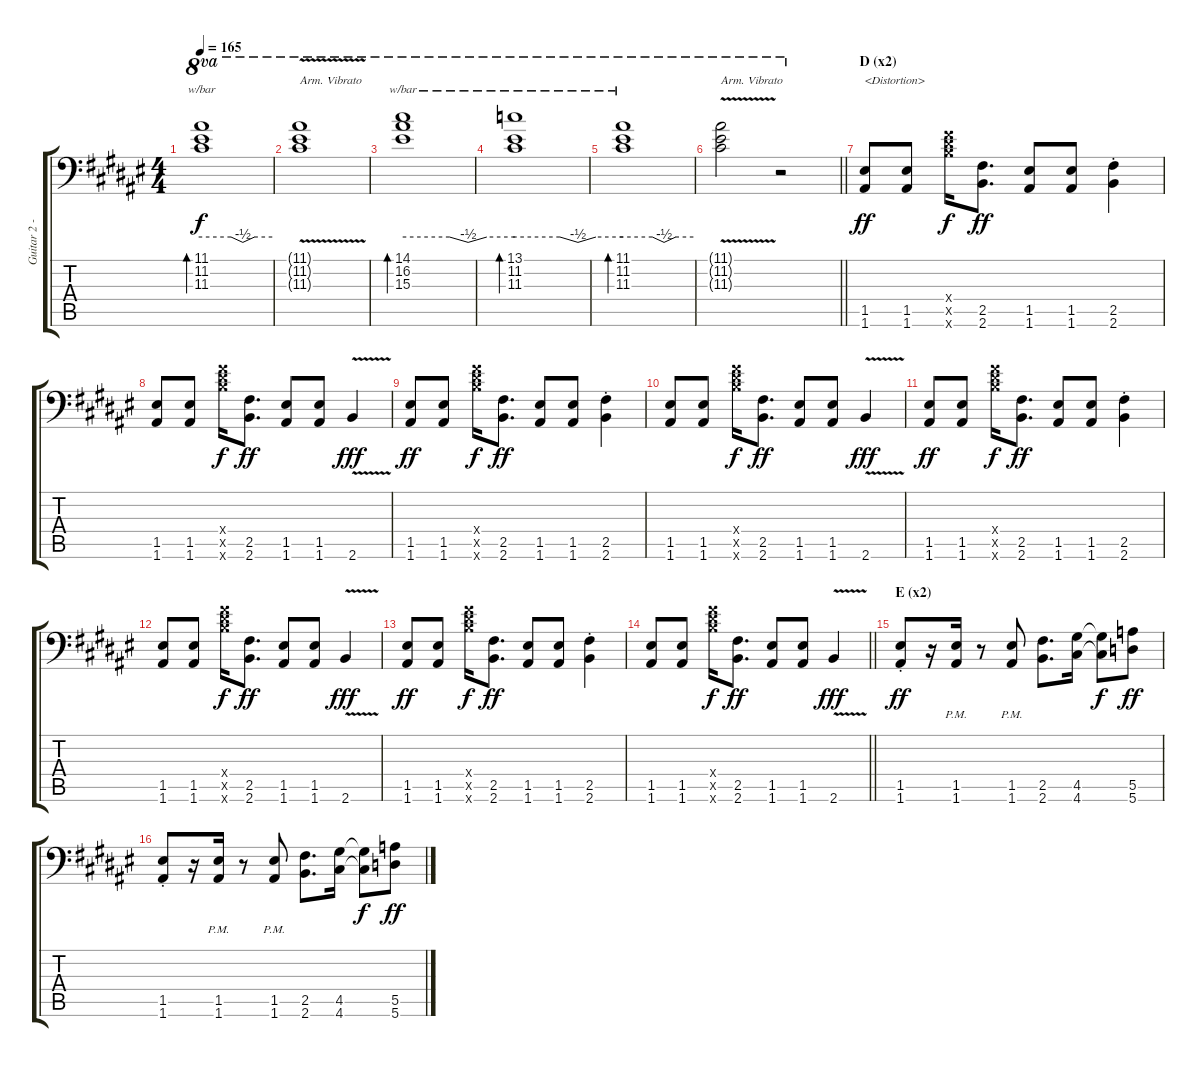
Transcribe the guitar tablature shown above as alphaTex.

\track ("Guitar 2 - Aoi" "Guitar 2 -") {instrument distortionguitar}
\staff {score tabs}
\tuning (B3 Gb3 D3 A2 E2 A1) {hide}
\ts (4 4)
\tempo 165
\clef f4
\ks f#
(11.1 11.2 11.3).1{tbe (custom default 0 0 25 0 35 -2 45 0 60 0) bd 480 ot 8va dy f} |
(11.1{v t} 11.2{v t} 11.3{v t}).1{ot 8va txt "Arm. Vibrato"} |
(14.1 16.2 15.3).1{tbe (custom default 0 0 25 0 35 -2 45 0 60 0) bd 480 ot 8va} |
(13.1 11.2 11.3).1{tbe (custom default 0 0 25 0 35 -2 45 0 60 0) bd 480 ot 8va} |
(11.1 11.2 11.3).1{tbe (custom default 0 0 25 0 35 -2 45 0 60 0) bd 480 ot 8va} |
\barLineRight lightlight
(11.1{v t} 11.2{v t} 11.3{v t}).2{ot 8va txt "Arm. Vibrato"} r.2{ot 8va} |
\section ("" "D (x2)")
(1.5 1.6).8{txt "<Distortion>" dy ff instrument distortionguitar} (1.5 1.6).8 (9.4{x} 11.5{x} 14.6{x}).16{dy f} (2.5 2.6).8{d dy ff} (1.5 1.6).8 (1.5 1.6).8 (2.5{st} 2.6{st}).4 |
(1.5 1.6).8 (1.5 1.6).8 (9.4{x} 11.5{x} 14.6{x}).16{dy f} (2.5 2.6).8{d dy ff} (1.5 1.6).8 (1.5 1.6).8 2.6{v}.4{dy fff} |
(1.5 1.6).8{dy ff} (1.5 1.6).8 (9.4{x} 11.5{x} 14.6{x}).16{dy f} (2.5 2.6).8{d dy ff} (1.5 1.6).8 (1.5 1.6).8 (2.5{st} 2.6{st}).4 |
(1.5 1.6).8 (1.5 1.6).8 (9.4{x} 11.5{x} 14.6{x}).16{dy f} (2.5 2.6).8{d dy ff} (1.5 1.6).8 (1.5 1.6).8 2.6{v}.4{dy fff} |
(1.5 1.6).8{dy ff} (1.5 1.6).8 (9.4{x} 11.5{x} 14.6{x}).16{dy f} (2.5 2.6).8{d dy ff} (1.5 1.6).8 (1.5 1.6).8 (2.5{st} 2.6{st}).4 |
(1.5 1.6).8 (1.5 1.6).8 (9.4{x} 11.5{x} 14.6{x}).16{dy f} (2.5 2.6).8{d dy ff} (1.5 1.6).8 (1.5 1.6).8 2.6{v}.4{dy fff} |
(1.5 1.6).8{dy ff} (1.5 1.6).8 (9.4{x} 11.5{x} 14.6{x}).16{dy f} (2.5 2.6).8{d dy ff} (1.5 1.6).8 (1.5 1.6).8 (2.5{st} 2.6{st}).4 |
\barLineRight lightlight
(1.5 1.6).8 (1.5 1.6).8 (9.4{x} 11.5{x} 14.6{x}).16{dy f} (2.5 2.6).8{d dy ff} (1.5 1.6).8 (1.5 1.6).8 2.6{v}.4{dy fff} |
\section ("" "E (x2)")
(1.5{st} 1.6{st}).8{dy ff} r.16 (1.5{pm} 1.6{pm}).16 r.8 (1.5{pm} 1.6{pm}).8 (2.5 2.6).8{d} (4.5 4.6).16 (4.5{t} 4.6{t}).8{dy f} (5.5 5.6).8{dy ff} |
(1.5{st} 1.6{st}).8 r.16 (1.5{pm} 1.6{pm}).16 r.8 (1.5{pm} 1.6{pm}).8 (2.5 2.6).8{d} (4.5 4.6).16 (4.5{t} 4.6{t}).8{dy f} (5.5 5.6).8{dy ff}
